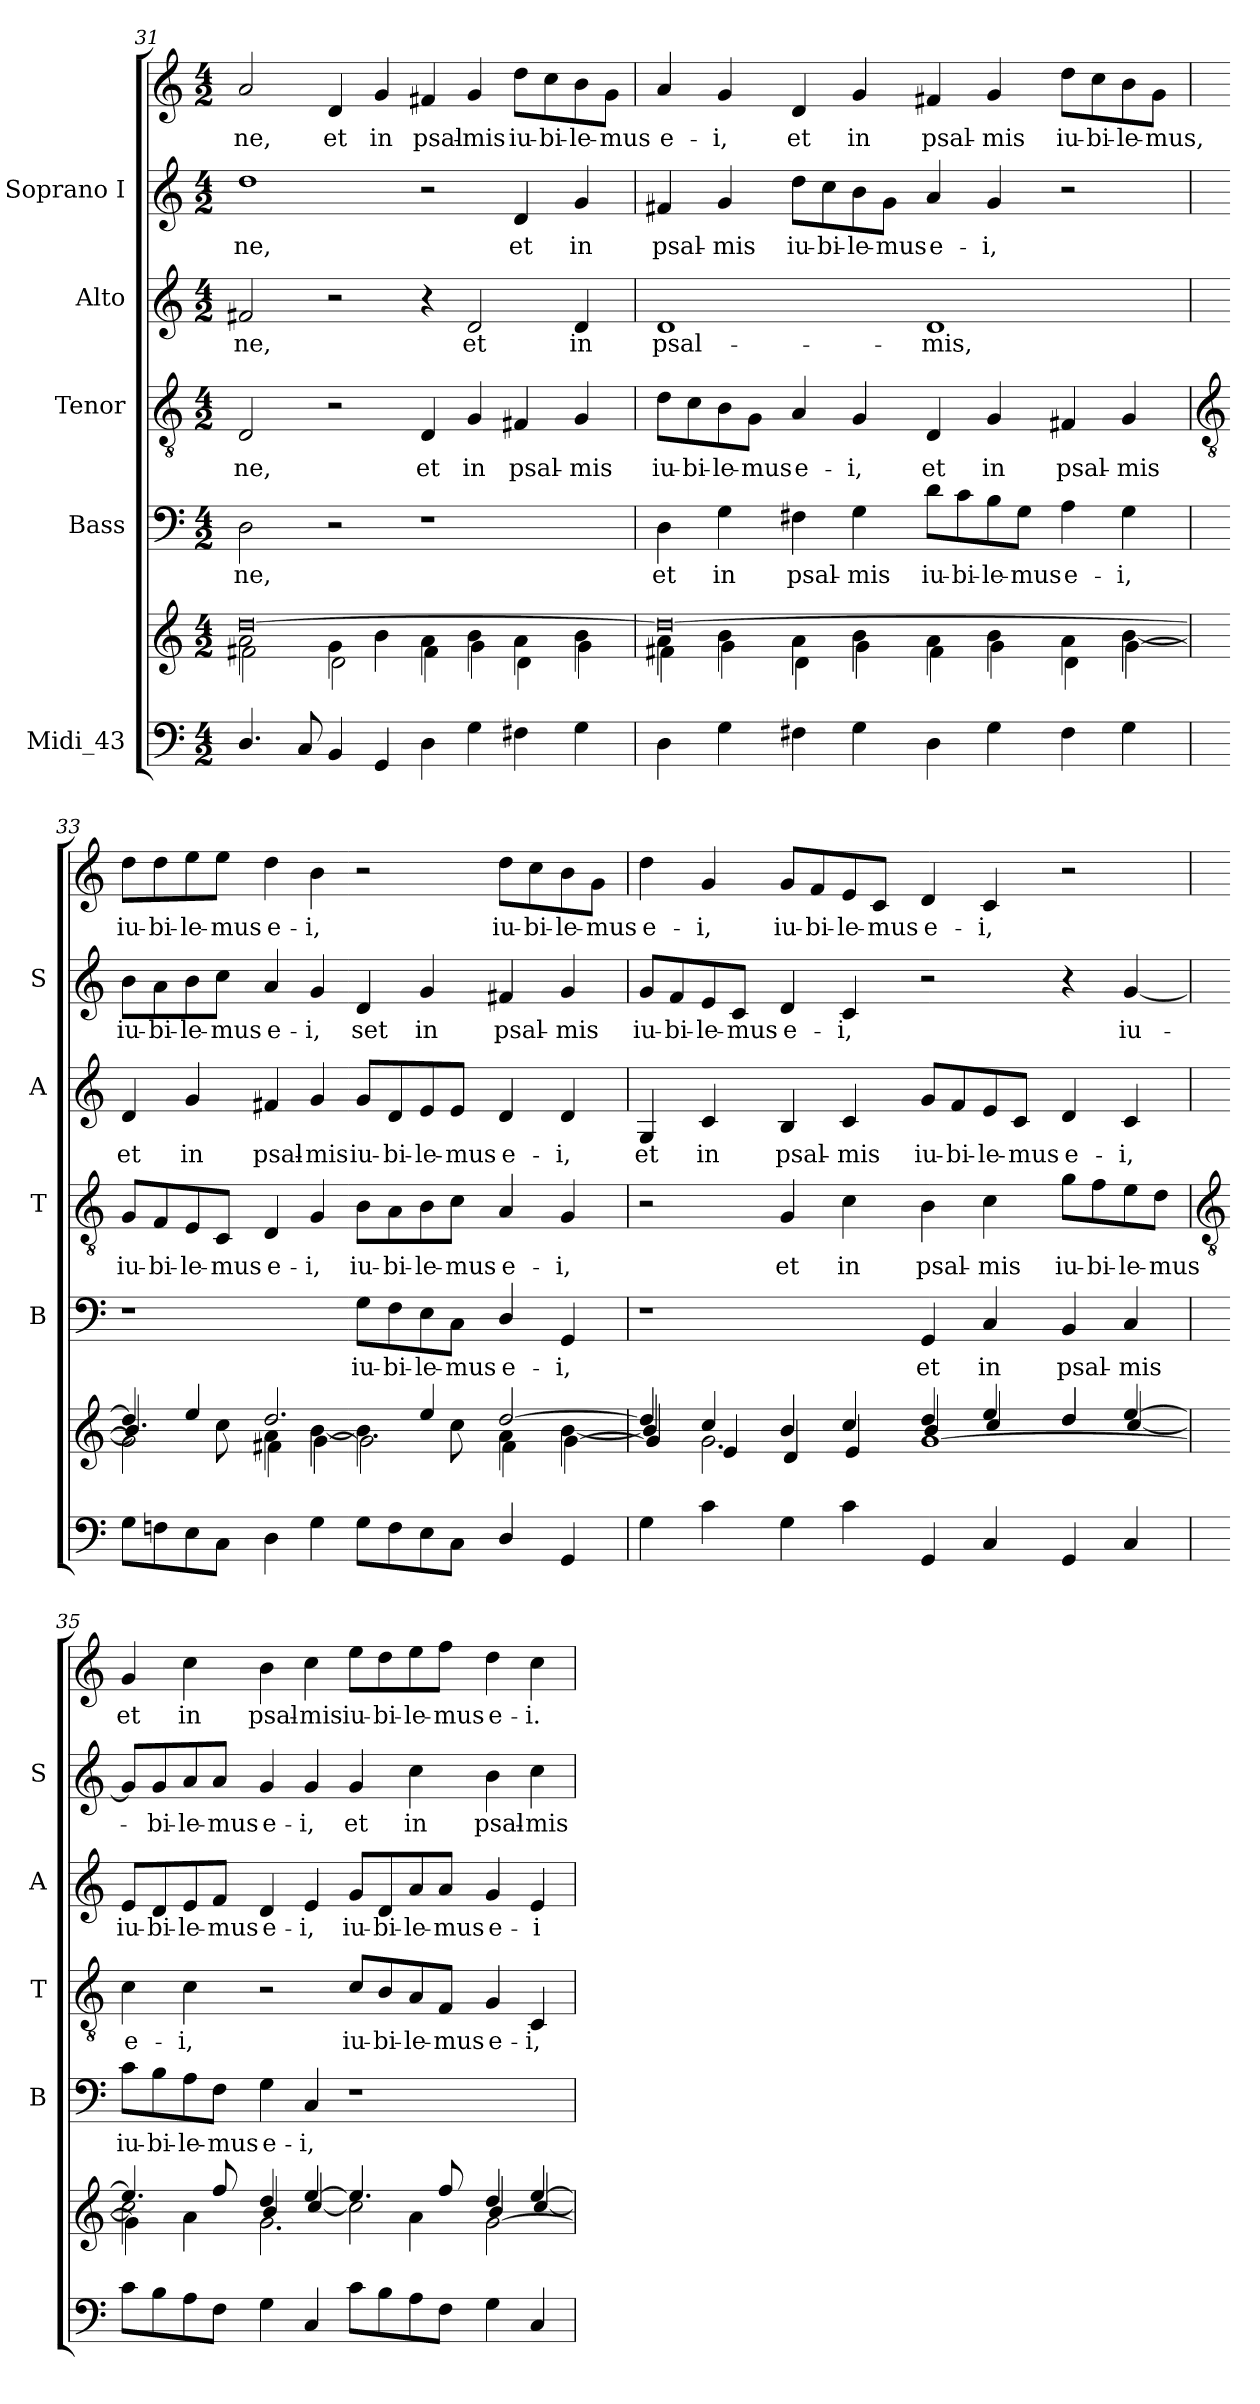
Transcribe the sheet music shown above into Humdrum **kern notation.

**kern	**kern	**kern	**text	**kern	**text	**kern	**text	**kern	**text	**kern	**text
*part5	*part5	*part4	*part4	*part3	*part3	*part2	*part2	*part1	*part1	*part1	*part1
*staff7	*staff6	*staff5	*staff5	*staff4	*staff4	*staff3	*staff3	*staff2	*staff2	*staff1	*staff1
*I"Midi_43	*	*I"Bass	*	*I"Tenor	*	*I"Alto	*	*I"Soprano I	*	*	*
*	*	*I'B	*	*I'T	*	*I'A	*	*I'S	*	*	*
!!LO:LB:g=z
*clefF4	*clefG2	*clefF4	*	*clefGv2	*	*clefG2	*	*clefG2	*	*clefG2	*
*k[]	*k[]	*k[]	*	*k[]	*	*k[]	*	*k[]	*	*k[]	*
*C:	*C:	*C:	*	*C:	*	*C:	*	*C:	*	*C:	*
*M4/2	*M4/2	*M4/2	*	*M4/2	*	*M4/2	*	*M4/2	*	*M4/2	*
=31	=31	=31	=31	=31	=31	=31	=31	=31	=31	=31	=31
*	*^	*	*	*	*	*	*	*	*	*	*
*	*	*^	*	*	*	*	*	*	*	*	*	*
!	!	!	!	!	!LO:LY:b	!	!LO:LY:b	!	!LO:LY:b	!	!LO:LY:b	!	!LO:LY:b
4.D/	[0dd/	2a\	2f#X\	2D	ne,	2D	ne,	2f#X	ne,	1dd	ne,	2a	ne,
8C	.	.	.	.	.	.	.	.	.	.	.	.	.
!	!	!	!	!	!	!	!	!	!	!	!	!	!LO:LY:b
4BB	.	4g\	2d\	2r	.	2r	.	2r	.	.	.	4d	et
!	!	!	!	!	!	!	!	!	!	!	!	!	!LO:LY:b
4GG	.	4b\	.	.	.	.	.	.	.	.	.	4g	in
!	!	!	!	!	!	!	!LO:LY:b	!	!	!	!	!	!LO:LY:b
4D	.	4a\	4f#\	1r	.	4D	et	4r	.	2r	.	4f#X	psal-
!	!	!	!	!	!	!	!LO:LY:b	!	!LO:LY:b	!	!	!	!LO:LY:b
4G	.	4b\	4g\	.	.	4G	in	2d	et	.	.	4g	-mis
!	!	!	!	!	!	!	!LO:LY:b	!	!	!	!LO:LY:b	!	!LO:LY:b
4F#X	.	4a\	4d\	.	.	4F#X	psal-	.	.	4d	et	8dd\L	iu-
!	!	!	!	!	!	!	!	!	!	!	!	!	!LO:LY:b
.	.	.	.	.	.	.	.	.	.	.	.	8cc\	-bi-
!	!	!	!	!	!	!	!LO:LY:b	!	!LO:LY:b	!	!LO:LY:b	!	!LO:LY:b
4G	.	4b\	4g\	.	.	4G	-mis	4d	in	4g	in	8b\	-le-
!	!	!	!	!	!	!	!	!	!	!	!	!	!LO:LY:b
.	.	.	.	.	.	.	.	.	.	.	.	8g\J	-mus
=32	=32	=32	=32	=32	=32	=32	=32	=32	=32	=32	=32	=32	=32
!	!	!	!	!	!LO:LY:b	!	!LO:LY:b	!	!LO:LY:b	!	!LO:LY:b	!	!LO:LY:b
4D	0dd/_	4a\	4f#X\	4D	et	8d\L	iu-	1d	psal-	4f#X	psal-	4a	e-
!	!	!	!	!	!	!	!LO:LY:b	!	!	!	!	!	!
.	.	.	.	.	.	8c\	-bi-	.	.	.	.	.	.
!	!	!	!	!	!LO:LY:b	!	!LO:LY:b	!	!	!	!LO:LY:b	!	!LO:LY:b
4G	.	4b\	4g\	4G	in	8B\	-le-	.	.	4g	-mis	4g	-i,
!	!	!	!	!	!	!	!LO:LY:b	!	!	!	!	!	!
.	.	.	.	.	.	8G\J	-mus	.	.	.	.	.	.
!	!	!	!	!	!LO:LY:b	!	!LO:LY:b	!	!	!	!LO:LY:b	!	!LO:LY:b
4F#X	.	4a\	4d\	4F#X	psal-	4A	e-	.	.	8dd\L	iu-	4d	et
!	!	!	!	!	!	!	!	!	!	!	!LO:LY:b	!	!
.	.	.	.	.	.	.	.	.	.	8cc\	-bi-	.	.
!	!	!	!	!	!LO:LY:b	!	!LO:LY:b	!	!	!	!LO:LY:b	!	!LO:LY:b
4G	.	4b\	4g\	4G	-mis	4G	-i,	.	.	8b\	-le-	4g	in
!	!	!	!	!	!	!	!	!	!	!	!LO:LY:b	!	!
.	.	.	.	.	.	.	.	.	.	8g\J	-mus	.	.
!	!	!	!	!	!LO:LY:b	!	!LO:LY:b	!	!LO:LY:b	!	!LO:LY:b	!	!LO:LY:b
4D	.	4a\	4f#\	8d\L	iu-	4D	et	1d	-mis,	4a	e-	4f#X	psal-
!	!	!	!	!	!LO:LY:b	!	!	!	!	!	!	!	!
.	.	.	.	8c\	-bi-	.	.	.	.	.	.	.	.
!	!	!	!	!	!LO:LY:b	!	!LO:LY:b	!	!	!	!LO:LY:b	!	!LO:LY:b
4G	.	4b\	4g\	8B\	-le-	4G	in	.	.	4g	-i,	4g	-mis
!	!	!	!	!	!LO:LY:b	!	!	!	!	!	!	!	!
.	.	.	.	8G\J	-mus	.	.	.	.	.	.	.	.
!	!	!	!	!	!LO:LY:b	!	!LO:LY:b	!	!	!	!	!	!LO:LY:b
4F#	.	4a\	4d\	4A	e-	4F#X	psal-	.	.	2r	.	8dd\L	iu-
!	!	!	!	!	!	!	!	!	!	!	!	!	!LO:LY:b
.	.	.	.	.	.	.	.	.	.	.	.	8cc\	-bi-
!	!	!	!	!	!LO:LY:b	!	!LO:LY:b	!	!	!	!	!	!LO:LY:b
4G	.	[4b\	[4g\	4G	-i,	4G	-mis	.	.	.	.	8b\	-le-
!	!	!	!	!	!	!	!	!	!	!	!	!	!LO:LY:b
.	.	.	.	.	.	.	.	.	.	.	.	8g\J	-mus,
!!LO:LB:g=z
=33	=33	=33	=33	=33	=33	=33	=33	=33	=33	=33	=33	=33	=33
*	*	*	*	*	*	*clefGv2	*	*	*	*	*	*	*
!	!	!	!	!	!	!	!LO:LY:b	!	!LO:LY:b	!	!LO:LY:b	!	!LO:LY:b
8GL	4dd/]	4.b/]	2g\]	1r	.	8G/L	iu-	4d	et	8b\L	iu-	8dd\L	iu-
!	!	!	!	!	!	!	!LO:LY:b	!	!	!	!LO:LY:b	!	!LO:LY:b
8Fn	.	.	.	.	.	8F/	-bi-	.	.	8a\	-bi-	8dd\	-bi-
!	!	!	!	!	!	!	!LO:LY:b	!	!LO:LY:b	!	!LO:LY:b	!	!LO:LY:b
8E	4ee/	.	.	.	.	8E/	-le-	4g	in	8b\	-le-	8ee\	-le-
!	!	!	!	!	!	!	!LO:LY:b	!	!	!	!LO:LY:b	!	!LO:LY:b
8CJ	.	8cc\	.	.	.	8C/J	-mus	.	.	8cc\J	-mus	8ee\J	-mus
!	!	!	!	!	!	!	!LO:LY:b	!	!LO:LY:b	!	!LO:LY:b	!	!LO:LY:b
4D	2.dd/	4a\	4f#X\	.	.	4D	e-	4f#X	psal-	4a	e-	4dd	e-
!	!	!	!	!	!	!	!LO:LY:b	!	!LO:LY:b	!	!LO:LY:b	!	!LO:LY:b
4G	.	[4b\	[4g\	.	.	4G	-i,	4g	-mis	4g	-i,	4b	-i,
!	!	!	!	!	!LO:LY:b	!	!LO:LY:b	!	!LO:LY:b	!	!LO:LY:b	!	!
8GL	.	4.b\]	2g\]	8G\L	iu-	8B\L	iu-	8g/L	iu-	4d	set	2r	.
!	!	!	!	!	!LO:LY:b	!	!LO:LY:b	!	!LO:LY:b	!	!	!	!
8F	.	.	.	8F\	-bi-	8A\	-bi-	8d/	-bi-	.	.	.	.
!	!	!	!	!	!LO:LY:b	!	!LO:LY:b	!	!LO:LY:b	!	!LO:LY:b	!	!
8E	4ee/	.	.	8E\	-le-	8B\	-le-	8e/	-le-	4g	in	.	.
!	!	!	!	!	!LO:LY:b	!	!LO:LY:b	!	!LO:LY:b	!	!	!	!
8CJ	.	8cc\	.	8C\J	-mus	8c\J	-mus	8e/J	-mus	.	.	.	.
!	!	!	!	!	!LO:LY:b	!	!LO:LY:b	!	!LO:LY:b	!	!LO:LY:b	!	!LO:LY:b
4D/	[2dd/	4a\	4f#\	4D/	e-	4A	e-	4d	e-	4f#X	psal-	8dd\L	iu-
!	!	!	!	!	!	!	!	!	!	!	!	!	!LO:LY:b
.	.	.	.	.	.	.	.	.	.	.	.	8cc\	-bi-
!	!	!	!	!	!LO:LY:b	!	!LO:LY:b	!	!LO:LY:b	!	!LO:LY:b	!	!LO:LY:b
4GG	.	[4b\	[4g\	4GG	-i,	4G	-i,	4d	-i,	4g	-mis	8b\	-le-
!	!	!	!	!	!	!	!	!	!	!	!	!	!LO:LY:b
.	.	.	.	.	.	.	.	.	.	.	.	8g\J	-mus
=34	=34	=34	=34	=34	=34	=34	=34	=34	=34	=34	=34	=34	=34
!	!	!	!	!	!	!	!	!	!LO:LY:b	!	!LO:LY:b	!	!LO:LY:b
4G	4dd/]	4b/]	4g/]	1r	.	2r	.	4G	et	8g/L	iu-	4dd	e-
!	!	!	!	!	!	!	!	!	!	!	!LO:LY:b	!	!
.	.	.	.	.	.	.	.	.	.	8f/	-bi-	.	.
!	!	!	!	!	!	!	!	!	!LO:LY:b	!	!LO:LY:b	!	!LO:LY:b
4c	4cc/	2.g\	4e/	.	.	.	.	4c	in	8e/	-le-	4g	-i,
!	!	!	!	!	!	!	!	!	!	!	!LO:LY:b	!	!
.	.	.	.	.	.	.	.	.	.	8c/J	-mus	.	.
!	!	!	!	!	!	!	!LO:LY:b	!	!LO:LY:b	!	!LO:LY:b	!	!LO:LY:b
4G	4b/	.	4d/	.	.	4G	et	4B	psal-	4d	e-	8g/L	iu-
!	!	!	!	!	!	!	!	!	!	!	!	!	!LO:LY:b
.	.	.	.	.	.	.	.	.	.	.	.	8f/	-bi-
!	!	!	!	!	!	!	!LO:LY:b	!	!LO:LY:b	!	!LO:LY:b	!	!LO:LY:b
4c	4cc/	.	4e/	.	.	4c	in	4c	-mis	4c	-i,	8e/	-le-
!	!	!	!	!	!	!	!	!	!	!	!	!	!LO:LY:b
.	.	.	.	.	.	.	.	.	.	.	.	8c/J	-mus
!	!	!	!	!	!LO:LY:b	!	!LO:LY:b	!	!LO:LY:b	!	!	!	!LO:LY:b
4GG	4dd/	4b/	[1g\	4GG	et	4B	psal-	8g/L	iu-	2r	.	4d	e-
!	!	!	!	!	!	!	!	!	!LO:LY:b	!	!	!	!
.	.	.	.	.	.	.	.	8f/	-bi-	.	.	.	.
!	!	!	!	!	!LO:LY:b	!	!LO:LY:b	!	!LO:LY:b	!	!	!	!LO:LY:b
4C	4ee/	4cc/	.	4C	in	4c	-mis	8e/	-le-	.	.	4c	-i,
!	!	!	!	!	!	!	!	!	!LO:LY:b	!	!	!	!
.	.	.	.	.	.	.	.	8c/J	-mus	.	.	.	.
!	!	!	!	!	!LO:LY:b	!	!LO:LY:b	!	!LO:LY:b	!	!	!	!
4GG	4dd/	4dd/	.	4BB	psal-	8g\L	iu-	4d	e-	4r	.	2r	.
!	!	!	!	!	!	!	!LO:LY:b	!	!	!	!	!	!
.	.	.	.	.	.	8f\	-bi-	.	.	.	.	.	.
!	!	!	!	!	!LO:LY:b	!	!LO:LY:b	!	!LO:LY:b	!	!LO:LY:b	!	!
4C	[4ee/	[4cc/	.	4C	-mis	8e\	-le-	4c	-i,	[4g	iu-	.	.
!	!	!	!	!	!	!	!LO:LY:b	!	!	!	!	!	!
.	.	.	.	.	.	8d\J	-mus	.	.	.	.	.	.
!!LO:LB:g=z
=35	=35	=35	=35	=35	=35	=35	=35	=35	=35	=35	=35	=35	=35
*	*	*	*	*	*	*clefGv2	*	*	*	*	*	*	*
!	!	!	!	!	!LO:LY:b	!	!LO:LY:b	!	!LO:LY:b	!	!	!	!LO:LY:b
8cL	4.ee/]	2cc\]	4g\]	8c\L	iu-	4c	e-	8e/L	iu-	8g/L]	.	4g	et
!	!	!	!	!	!LO:LY:b	!	!	!	!LO:LY:b	!	!LO:LY:b	!	!
8B	.	.	.	8B\	-bi-	.	.	8d/	-bi-	8g/	bi-	.	.
!	!	!	!	!	!LO:LY:b	!	!LO:LY:b	!	!LO:LY:b	!	!LO:LY:b	!	!LO:LY:b
8A	.	.	4a\	8A\	-le-	4c	-i,	8e/	-le-	8a/	-le-	4cc	in
!	!	!	!	!	!LO:LY:b	!	!	!	!LO:LY:b	!	!LO:LY:b	!	!
8FJ	8ff/	.	.	8F\J	-mus	.	.	8f/J	-mus	8a/J	-mus	.	.
!	!	!	!	!	!LO:LY:b	!	!	!	!LO:LY:b	!	!LO:LY:b	!	!LO:LY:b
4G	4dd/	4b/	2.g\	4G	e-	2r	.	4d	e-	4g	e-	4b	psal-
!	!	!	!	!	!LO:LY:b	!	!	!	!LO:LY:b	!	!LO:LY:b	!	!LO:LY:b
4C	[4ee/	[4cc/	.	4C	-i,	.	.	4e	-i,	4g	-i,	4cc	-mis
!	!	!	!	!	!	!	!LO:LY:b	!	!LO:LY:b	!	!LO:LY:b	!	!LO:LY:b
8cL	4.ee/]	2cc\]	.	1r	.	8c/L	iu-	8g/L	iu-	4g	et	8ee\L	iu-
!	!	!	!	!	!	!	!LO:LY:b	!	!LO:LY:b	!	!	!	!LO:LY:b
8B	.	.	.	.	.	8B/	-bi-	8d/	-bi-	.	.	8dd\	-bi-
!	!	!	!	!	!	!	!LO:LY:b	!	!LO:LY:b	!	!LO:LY:b	!	!LO:LY:b
8A	.	.	4a\	.	.	8A/	-le-	8a/	-le-	4cc	in	8ee\	-le-
!	!	!	!	!	!	!	!LO:LY:b	!	!LO:LY:b	!	!	!	!LO:LY:b
8FJ	8ff/	.	.	.	.	8F/J	-mus	8a/J	-mus	.	.	8ff\J	-mus
!	!	!	!	!	!	!	!LO:LY:b	!	!LO:LY:b	!	!LO:LY:b	!	!LO:LY:b
4G	4dd/	4b/	[2g\	.	.	4G	e-	4g	e-	4b	psal-	4dd	e-
!	!	!	!	!	!	!	!LO:LY:b	!	!LO:LY:b	!	!LO:LY:b	!	!LO:LY:b
4C	[4ee/	[4cc/	.	.	.	4C	-i,	4e	-i	4cc	-mis	4cc	-i.
*	*v	*v	*v	*	*	*	*	*	*	*	*	*	*
=	=	=	=	=	=	=	=	=	=	=	=
*-	*-	*-	*-	*-	*-	*-	*-	*-	*-	*-	*-
